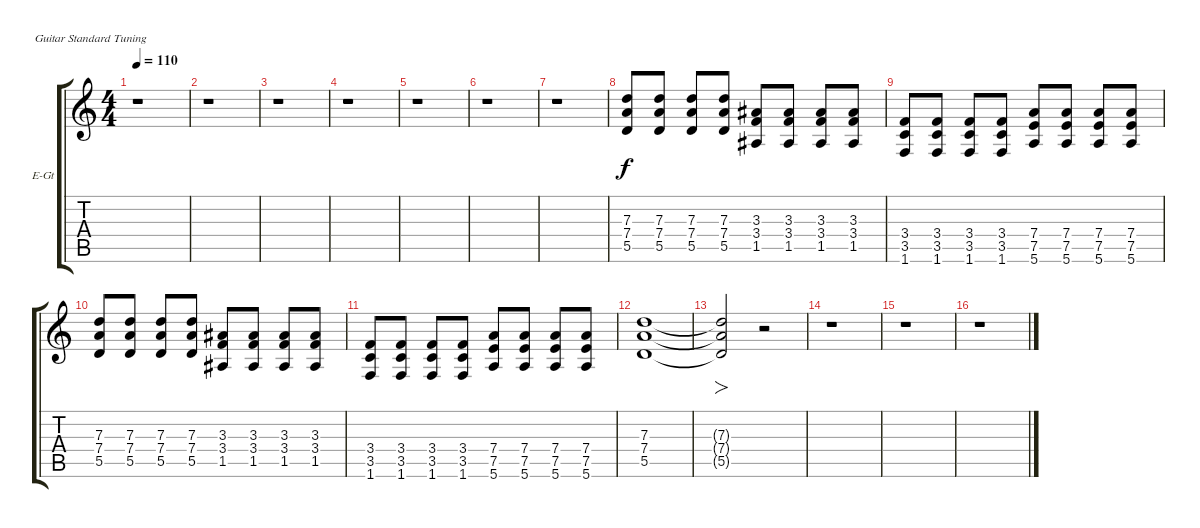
\defaultSystemsLayout 4
\bracketExtendMode groupsimilarinstruments
\firstSystemTrackNameOrientation horizontal
\otherSystemsTrackNameOrientation horizontal
\track ("Electric Guitar" "E-Gt") {instrument distortionguitar}
\staff {score tabs}
\tuning (E4 B3 G3 D3 A2 E2)
\ts (4 4)
\tempo 110
\clef g2
\ks c
r.1{dy f instrument distortionguitar} |
r.1 |
r.1 |
r.1 |
r.1 |
r.1 |
r.1 |
(5.5 7.4 7.3).8 (5.5 7.4 7.3).8 (5.5 7.4 7.3).8 (5.5 7.4 7.3).8 (1.5 3.4 3.3).8 (1.5 3.4 3.3).8 (1.5 3.4 3.3).8 (1.5 3.4 3.3).8 |
(1.6 3.5 3.4).8 (1.6 3.5 3.4).8 (1.6 3.5 3.4).8 (1.6 3.5 3.4).8 (5.6 7.5 7.4).8 (5.6 7.5 7.4).8 (5.6 7.5 7.4).8 (5.6 7.5 7.4).8 |
(5.5 7.4 7.3).8 (5.5 7.4 7.3).8 (5.5 7.4 7.3).8 (5.5 7.4 7.3).8 (1.5 3.4 3.3).8 (1.5 3.4 3.3).8 (1.5 3.4 3.3).8 (1.5 3.4 3.3).8 |
(1.6 3.5 3.4).8 (1.6 3.5 3.4).8 (1.6 3.5 3.4).8 (1.6 3.5 3.4).8 (5.6 7.5 7.4).8 (5.6 7.5 7.4).8 (5.6 7.5 7.4).8 (5.6 7.5 7.4).8 |
(5.5 7.4 7.3).1 |
(5.5{t} 7.4{t} 7.3{t}).2{fo} r.2 |
r.1 |
r.1 |
r.1
